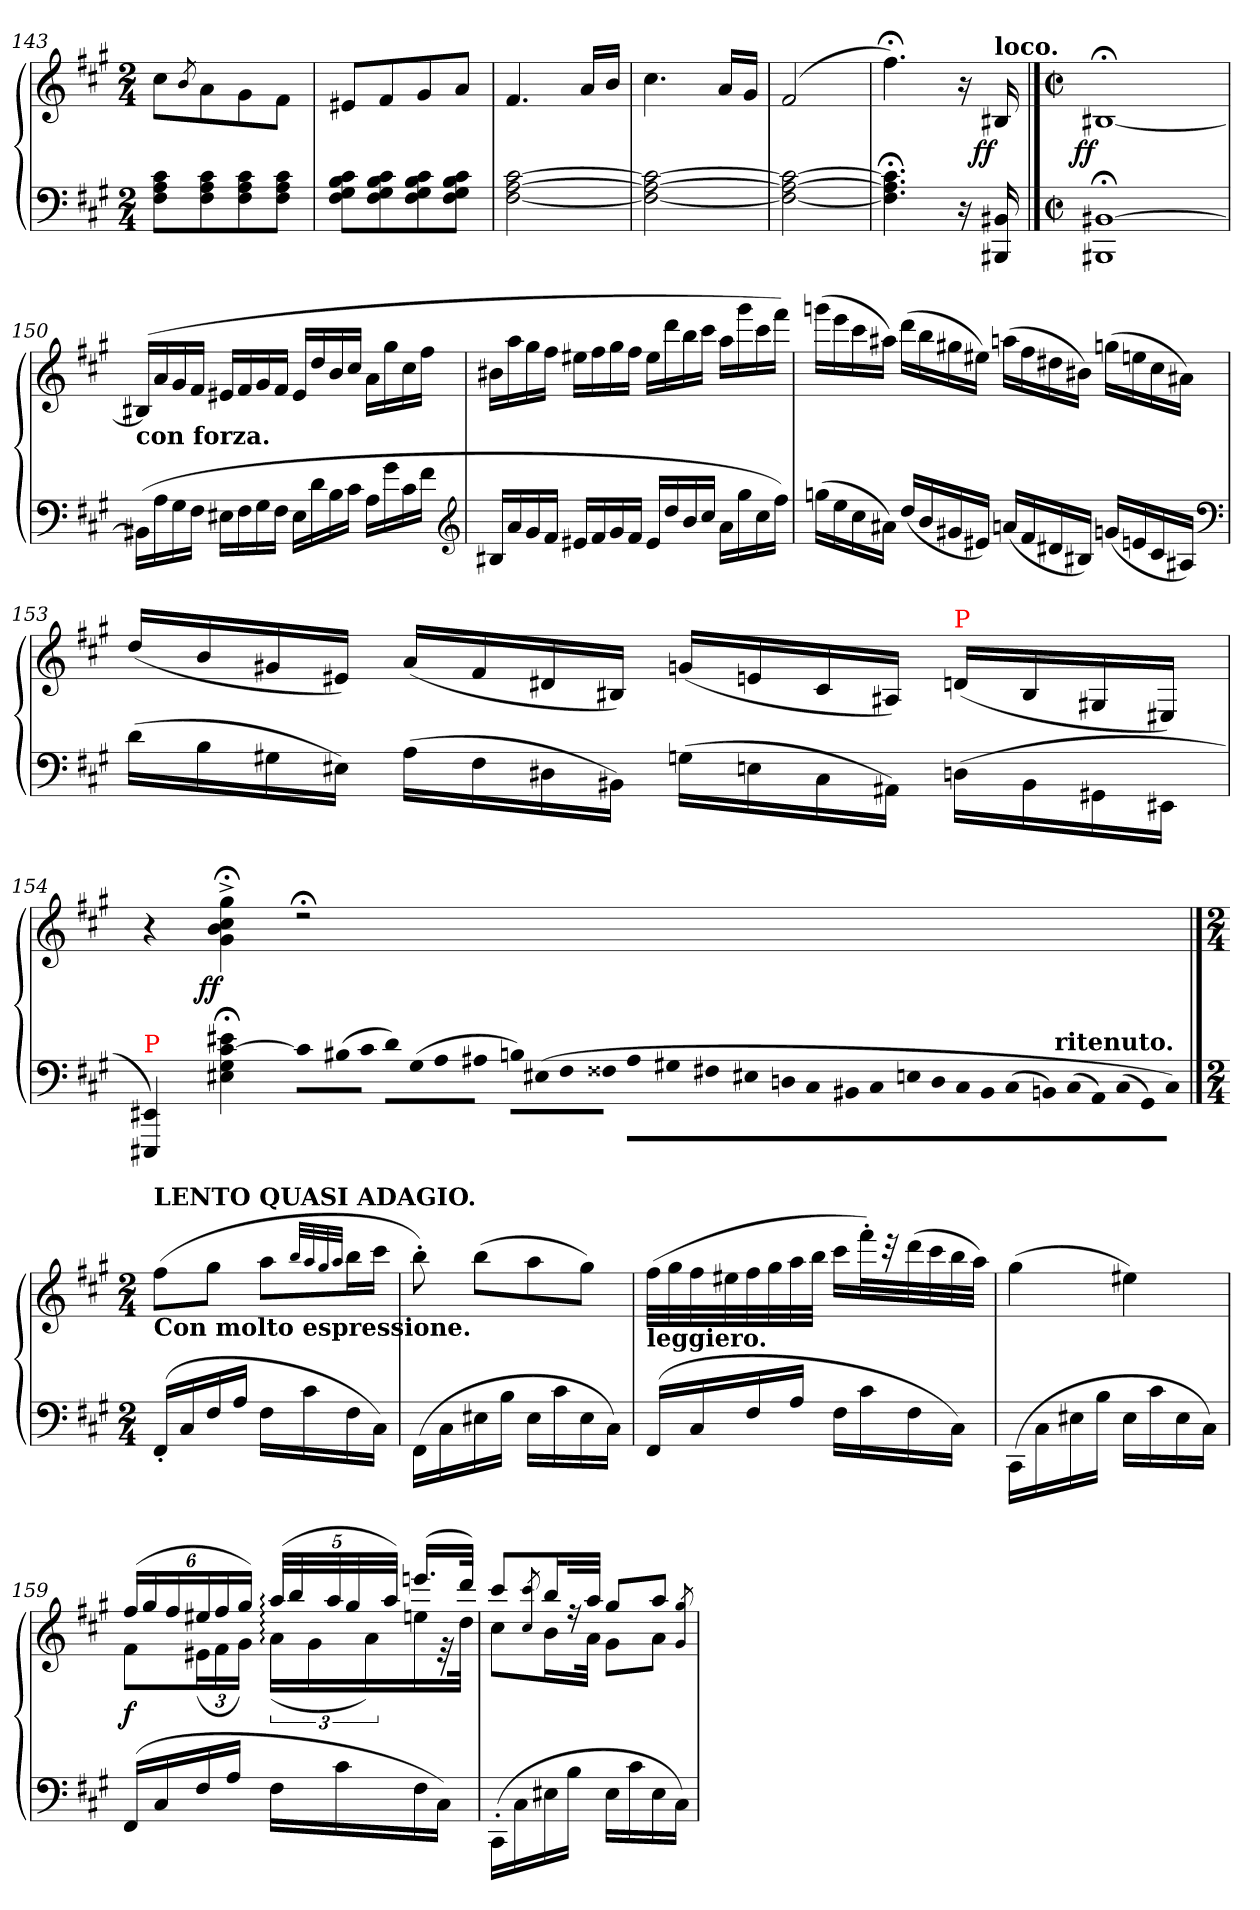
**kern	**kern	**dynam
*part1	*part1	*part1
*staff2	*staff1	*staff1/2
*clefF4	*clefG2	*
*k[f#c#g#]	*k[f#c#g#]	*
*A:	*A:	*
*M2/4	*M2/4	*
=143	=143	=143
8c#!\ 8A!\ 8F#!\L	8cc#!\L	.
.	8qb!/	.
8c#!\ 8A!\ 8F#!\	8a!\	.
8c#! 8A! 8F#!	8g#!	.
8c#! 8A! 8F#!J	8f#!J	.
=144	=144	=144
8c#!\ 8B!\ 8G#!\ 8F#!\L	8e#X!/L	.
8c#!\ 8B!\ 8G#!\ 8F#!\	8f#!/	.
8c#! 8B! 8G#! 8F#!	8g#!	.
8c#! 8B! 8G#! 8F#!J	8a!J	.
=145	=145	=145
[2c#! [2A! [2F#!	4.f#!	.
.	16a!LL	.
.	16b!JJ	.
=146	=146	=146
2c#!_ 2A!_ 2F#!_	4.cc#!\	.
.	16a!LL	.
.	16g#!JJ	.
=147	=147	=147
2c#!_ 2A!_ 2F#!_	(>2f#!	.
=148	=148	=148
4.c#!];< 4.A!];< 4.F#!];<	4.ff#;<!\)	.
16r	16r	.
!	!LO:TX:a:B:t=loco.	!
!	!	!LO:DY:rj
16BB#X/ 16BBB#X/	16B#X	ff
==	==	==
*M2/2	*M2/2	*
*met(c|)	*met(c|)	*
*	*MM184	*
!	!	!LO:DY:rj
[1BB#X;< 1BBB#X;<	[1B#X;<	ff
=150	=150	=150
!	!LO:TX:b:B:t=con forza.	!
(<16BB#XLL]	(>16B#XLL]	.
16A	16a	.
16G#	16g#	.
16F#JJ	16f#JJ	.
16E#XLL	16e#XLL	.
16F#	16f#	.
16G#	16g#	.
16F#JJ	16f#JJ	.
16E#LL	16e#LL	.
16d	16dd	.
16B	16b	.
16c#JJ	16cc#JJ	.
16ALL	16a\LL	.
16g#	16gg#\	.
16c#	16cc#\	.
16f#JJ	16ff#JJ	.
*clefG2	*	*
=151	=151	=151
16B#XLL	16b#XLL	.
16a	16aa	.
16g#	16gg#	.
16f#JJ	16ff#JJ	.
16e#XLL	16ee#XLL	.
16f#	16ff#	.
16g#	16gg#	.
16f#JJ	16ff#JJ	.
16e#LL	16ee#LL	.
16dd	16ddd	.
16b	16bb	.
16cc#JJ	16ccc#JJ	.
16aLL	16aaLL	.
16gg#	16ggg#	.
16cc#	16ccc#	.
16ff#JJ)	16fff#JJ)	.
=152	=152	=152
(>16ggnLL	(>16gggnLL	.
16ee	16eee	.
16cc#	16ccc#	.
16a#XJJ)	16aa#XJJ)	.
(<16ddLL	(>16dddLL	.
16b	16bb	.
16g#X	16gg#X	.
16e#XJJ)	16ee#XJJ)	.
(<16anLL	(>16aanLL	.
16f#	16ff#	.
16d#X	16dd#X	.
16B#XJJ)	16b#XJJ)	.
(<16gnLL	(>16ggnLL	.
16en	16een	.
16c#	16cc#	.
16A#XJJ)	16a#XJJ)	.
*clefF4	*	*
=153	=153	=153
(>16dLL	(>16ddLL	.
16B	16b	.
16G#X	16g#X	.
16E#XJJ)	16e#XJJ)	.
(>16ALL	(>16aLL	.
16F#	16f#	.
16D#X	16d#X	.
16BB#XJJ)	16B#XJJ)	.
(>16GnLL	(>16gnLL	.
16En	16en	.
16C#	16c#	.
16AA#XJJ)	16A#XJJ)	.
!	!LO:TX:a:color=red:t=P	!
(>16Dn\LL	(>16dn\LL	.
16BB#	16B#/	.
16GG#X	16G#X/	.
16EE#XJJ	16E#X/JJ)	.
=154	=154	=154
!LO:TX:a:color=red:t=P	!	!
4EE#X 4EEE#X)	4r	.
!	!	!LO:DY:rj
4e#X;< [4c#;< 4G#;< 4E#X;<	4gg#;<^< 4cc#;<^< 4b;<^< 4g#;<^<	ff
*Xtuplet	*	*
!LO:N:vis=8	!	!
24c#L]	2r;<dd	.
!LO:N:vis=16	!	!
(>48B#XL	.	.
!LO:N:vis=16	!	!
48c#JJ	.	.
!LO:N:vis=16	!	!
48dLL)	.	.
!LO:N:vis=16	!	!
(>48G#	.	.
!LO:N:vis=16	!	!
48A	.	.
!LO:N:vis=16	!	!
48A#XJJ	.	.
!LO:N:vis=16	!	!
48BnLL)	.	.
!LO:N:vis=16	!	!
(>48E#X	.	.
!LO:N:vis=16	!	!
48F#	.	.
!LO:N:vis=16	!	!
48F##XJJ	.	.
!LO:N:vis=16	!	!
76A#\LL	.	.
!LO:N:vis=16	!	!
76G#X\	.	.
!LO:N:vis=16	!	!
76F#X\	.	.
!LO:N:vis=16	!	!
76E#X\	.	.
!LO:N:vis=16	!	!
76Dn\	.	.
!LO:N:vis=16	!	!
76C#\	.	.
!LO:N:vis=16	!	!
76BB#X\	.	.
!LO:N:vis=16	!	!
76C#\	.	.
!LO:N:vis=16	!	!
76En\	.	.
!LO:N:vis=16	!	!
76D\	.	.
!LO:N:vis=16	!	!
76C#\	.	.
!LO:N:vis=16	!	!
76BB#	.	.
!LO:N:vis=16	!	!
(>76C#	.	.
!LO:N:vis=16	!	!
76BBn)	.	.
!LO:TX:a:B:t=ritenuto.	!	!
!LO:N:vis=16	!	!
(>76C#	.	.
!LO:N:vis=16	!	!
76AA)	.	.
!LO:N:vis=16	!	!
(>76C#	.	.
!LO:N:vis=16	!	!
76GG#)	.	.
!LO:N:vis=16	!	!
76C#JJ)	.	.
==	==	==
*M2/4	*M2/4	*
!	!LO:TX:a:B:t=LENTO QUASI ADAGIO.	!
!	!LO:TX:b:B:t=Con molto espressione.	!
(>16FF#'>LL	(>8ff#L	.
16C#	.	.
16F#	8gg#J	.
16AJJ	.	.
16F#LL	8aaL	.
16c#	.	.
.	32qqbb/LLL	.
.	32qqaa/	.
.	32qqgg#/	.
.	32qqaa/JJJ	.
16F#	16bbL	.
16C#JJ)	16ccc#JJ	.
=156	=156	=156
(>16FF#LL	8bb'>)	.
16C#	.	.
16E#X	(>8bbL	.
16BJJ	.	.
16E#LL	8aa	.
16c#	.	.
16E#	8gg#J)	.
16C#JJ)	.	.
=157	=157	=157
!	!LO:TX:b:B:t=leggiero.	!
(>16FF#LL	(>32ff#LLL	.
.	32gg#	.
16C#	32ff#	.
.	32ee#X	.
16F#	32ff#	.
.	32gg#	.
16AJJ	32aa	.
.	32bbJJJ	.
16F#LL	16ccc#LL	.
16c#	32fff#'>L)	.
.	32r	.
16F#	(>32ddd	.
.	32ccc#	.
16C#JJ)	32bb	.
.	32aaJJJ)	.
=158	=158	=158
(>16CC#\LL	(>4gg#	.
16C#	.	.
16E#X	.	.
16BJJ	.	.
16E#LL	4ee#X)	.
16c#	.	.
16E#	.	.
16C#JJ)	.	.
=159	=159	=159
*	*Xbrackettup	*
*	*^	*
(>16FF#LL	(>24ff#LL	8f#\L	f
.	24gg#	.	.
16C#	.	.	.
.	24ff#	.	.
16F#	24ee#X	(>24e#XL	.
.	24ff#	24f#	.
16AJJ	.	.	.
.	24gg#JJ)	24g#JJ)	.
*	*	*brackettup	*
16F#LL	(>40aa:LLL	(<24a:\LL	.
.	40bb	.	.
.	.	24g#	.
.	40aa	.	.
16c#	.	.	.
.	40gg#	.	.
.	.	24a)	.
.	40aaJJJ)	.	.
16F#	(>16.eeenLL	16een	.
16C#JJ)	.	32r	.
.	32dddJJk)	32ddJJk	.
=160	=160	=160	=160
(>16CC#'>\LL	8ccc#L	8cc#L	.
16C#\	.	.	.
.	8qccc#/ 8qcc#/	.	.
16E#X	16bbL	16bL	.
!	!	!LO:N:vis=16	!
16BJJ	32ryy	32rff	.
.	32aaJJk	32aJJk	.
16E#LL	8gg#L	8g#L	.
16c#	.	.	.
16E#	8aaJ	8aJ	.
16C#JJ)	.	.	.
*	*v	*v	*
.	8qgg#/ 8qg#/	.
=	=	=
*-	*-	*-
